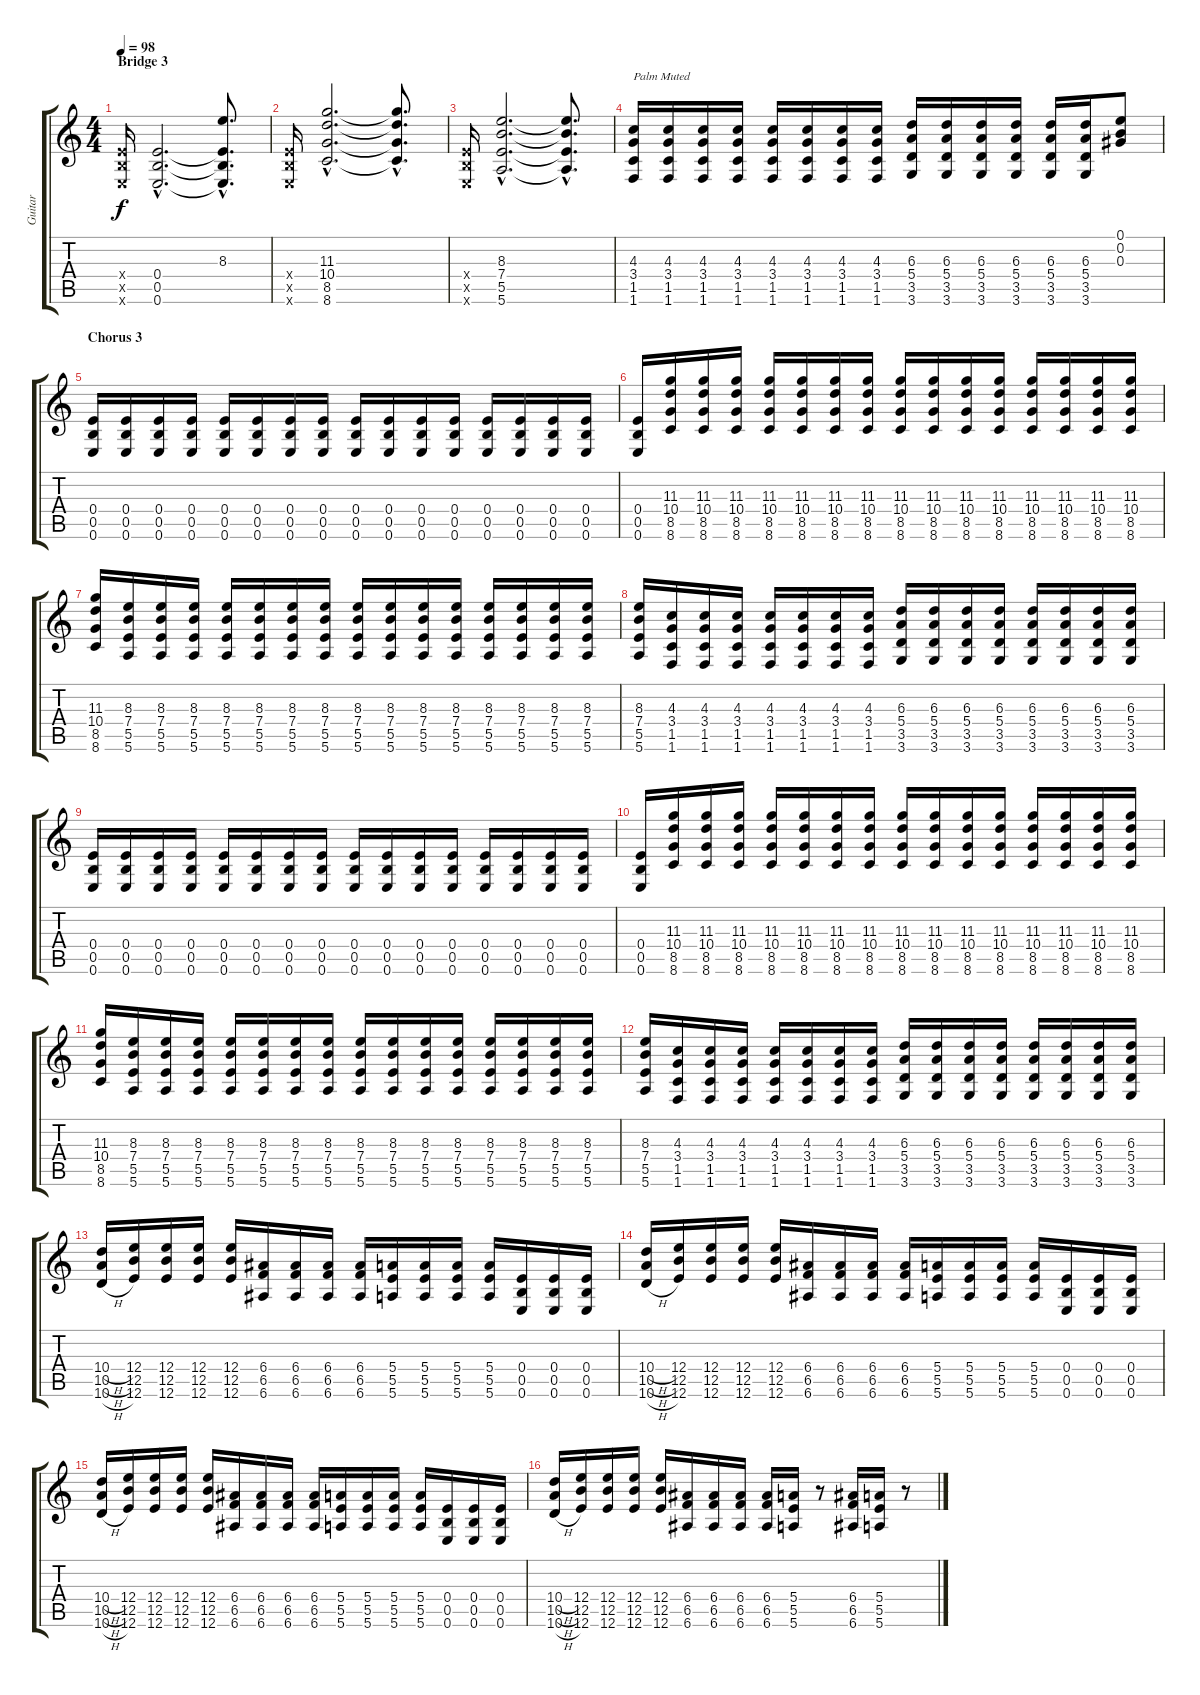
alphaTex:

\track ("Guitar " "Guitar ") {instrument distortionguitar}
\staff {score tabs}
\tuning (E4 B3 Ab3 E3 B2 E2) {hide}
\ts (4 4)
\section ("" "Bridge 3")
\tempo 98
\clef g2
\ks c
(0.4{x} 0.5{x} 0.6{x}).16{dy f} (0.4{hac} 0.5{hac} 0.6{hac}).2{d} (8.3{hac t} 0.4{hac t} 0.5{hac t} 0.6{hac t}).8{d} |
(0.4{x} 0.5{x} 0.6{x}).16 (11.3{hac} 10.4{hac} 8.5{hac} 8.6{hac}).2{d} (11.3{hac t} 10.4{hac t} 8.5{hac t} 8.6{hac t}).8{d} |
(0.4{x} 0.5{x} 0.6{x}).16 (8.3{hac} 7.4{hac} 5.5{hac} 5.6{hac}).2{d} (8.3{hac t} 7.4{hac t} 5.5{hac t} 5.6{hac t}).8{d} |
(4.3 3.4 1.5 1.6).16{txt "Palm Muted"} (4.3 3.4 1.5 1.6).16 (4.3 3.4 1.5 1.6).16 (4.3 3.4 1.5 1.6).16 (4.3 3.4 1.5 1.6).16 (4.3 3.4 1.5 1.6).16 (4.3 3.4 1.5 1.6).16 (4.3 3.4 1.5 1.6).16 (6.3 5.4 3.5 3.6).16 (6.3 5.4 3.5 3.6).16 (6.3 5.4 3.5 3.6).16 (6.3 5.4 3.5 3.6).16 (6.3 5.4 3.5 3.6).16 (6.3 5.4 3.5 3.6).16 (0.1 0.2 0.3).8 |
\section ("" "Chorus 3")
(0.4 0.5 0.6).16 (0.4 0.5 0.6).16 (0.4 0.5 0.6).16 (0.4 0.5 0.6).16 (0.4 0.5 0.6).16 (0.4 0.5 0.6).16 (0.4 0.5 0.6).16 (0.4 0.5 0.6).16 (0.4 0.5 0.6).16 (0.4 0.5 0.6).16 (0.4 0.5 0.6).16 (0.4 0.5 0.6).16 (0.4 0.5 0.6).16 (0.4 0.5 0.6).16 (0.4 0.5 0.6).16 (0.4 0.5 0.6).16 |
(0.4 0.5 0.6).16 (11.3 10.4 8.5 8.6).16 (11.3 10.4 8.5 8.6).16 (11.3 10.4 8.5 8.6).16 (11.3 10.4 8.5 8.6).16 (11.3 10.4 8.5 8.6).16 (11.3 10.4 8.5 8.6).16 (11.3 10.4 8.5 8.6).16 (11.3 10.4 8.5 8.6).16 (11.3 10.4 8.5 8.6).16 (11.3 10.4 8.5 8.6).16 (11.3 10.4 8.5 8.6).16 (11.3 10.4 8.5 8.6).16 (11.3 10.4 8.5 8.6).16 (11.3 10.4 8.5 8.6).16 (11.3 10.4 8.5 8.6).16 |
(11.3 10.4 8.5 8.6).16 (8.3 7.4 5.5 5.6).16 (8.3 7.4 5.5 5.6).16 (8.3 7.4 5.5 5.6).16 (8.3 7.4 5.5 5.6).16 (8.3 7.4 5.5 5.6).16 (8.3 7.4 5.5 5.6).16 (8.3 7.4 5.5 5.6).16 (8.3 7.4 5.5 5.6).16 (8.3 7.4 5.5 5.6).16 (8.3 7.4 5.5 5.6).16 (8.3 7.4 5.5 5.6).16 (8.3 7.4 5.5 5.6).16 (8.3 7.4 5.5 5.6).16 (8.3 7.4 5.5 5.6).16 (8.3 7.4 5.5 5.6).16 |
(8.3 7.4 5.5 5.6).16 (4.3 3.4 1.5 1.6).16 (4.3 3.4 1.5 1.6).16 (4.3 3.4 1.5 1.6).16 (4.3 3.4 1.5 1.6).16 (4.3 3.4 1.5 1.6).16 (4.3 3.4 1.5 1.6).16 (4.3 3.4 1.5 1.6).16 (6.3 5.4 3.5 3.6).16 (6.3 5.4 3.5 3.6).16 (6.3 5.4 3.5 3.6).16 (6.3 5.4 3.5 3.6).16 (6.3 5.4 3.5 3.6).16 (6.3 5.4 3.5 3.6).16 (6.3 5.4 3.5 3.6).16 (6.3 5.4 3.5 3.6).16 |
(0.4 0.5 0.6).16 (0.4 0.5 0.6).16 (0.4 0.5 0.6).16 (0.4 0.5 0.6).16 (0.4 0.5 0.6).16 (0.4 0.5 0.6).16 (0.4 0.5 0.6).16 (0.4 0.5 0.6).16 (0.4 0.5 0.6).16 (0.4 0.5 0.6).16 (0.4 0.5 0.6).16 (0.4 0.5 0.6).16 (0.4 0.5 0.6).16 (0.4 0.5 0.6).16 (0.4 0.5 0.6).16 (0.4 0.5 0.6).16 |
(0.4 0.5 0.6).16 (11.3 10.4 8.5 8.6).16 (11.3 10.4 8.5 8.6).16 (11.3 10.4 8.5 8.6).16 (11.3 10.4 8.5 8.6).16 (11.3 10.4 8.5 8.6).16 (11.3 10.4 8.5 8.6).16 (11.3 10.4 8.5 8.6).16 (11.3 10.4 8.5 8.6).16 (11.3 10.4 8.5 8.6).16 (11.3 10.4 8.5 8.6).16 (11.3 10.4 8.5 8.6).16 (11.3 10.4 8.5 8.6).16 (11.3 10.4 8.5 8.6).16 (11.3 10.4 8.5 8.6).16 (11.3 10.4 8.5 8.6).16 |
(11.3 10.4 8.5 8.6).16 (8.3 7.4 5.5 5.6).16 (8.3 7.4 5.5 5.6).16 (8.3 7.4 5.5 5.6).16 (8.3 7.4 5.5 5.6).16 (8.3 7.4 5.5 5.6).16 (8.3 7.4 5.5 5.6).16 (8.3 7.4 5.5 5.6).16 (8.3 7.4 5.5 5.6).16 (8.3 7.4 5.5 5.6).16 (8.3 7.4 5.5 5.6).16 (8.3 7.4 5.5 5.6).16 (8.3 7.4 5.5 5.6).16 (8.3 7.4 5.5 5.6).16 (8.3 7.4 5.5 5.6).16 (8.3 7.4 5.5 5.6).16 |
(8.3 7.4 5.5 5.6).16 (4.3 3.4 1.5 1.6).16 (4.3 3.4 1.5 1.6).16 (4.3 3.4 1.5 1.6).16 (4.3 3.4 1.5 1.6).16 (4.3 3.4 1.5 1.6).16 (4.3 3.4 1.5 1.6).16 (4.3 3.4 1.5 1.6).16 (6.3 5.4 3.5 3.6).16 (6.3 5.4 3.5 3.6).16 (6.3 5.4 3.5 3.6).16 (6.3 5.4 3.5 3.6).16 (6.3 5.4 3.5 3.6).16 (6.3 5.4 3.5 3.6).16 (6.3 5.4 3.5 3.6).16 (6.3 5.4 3.5 3.6).16 |
(10.4{h} 10.5{h} 10.6{h}).16 (12.4 12.5 12.6).16 (12.4 12.5 12.6).16 (12.4 12.5 12.6).16 (12.4 12.5 12.6).16 (6.4 6.5 6.6).16 (6.4 6.5 6.6).16 (6.4 6.5 6.6).16 (6.4 6.5 6.6).16 (5.4 5.5 5.6).16 (5.4 5.5 5.6).16 (5.4 5.5 5.6).16 (5.4 5.5 5.6).16 (0.4 0.5 0.6).16 (0.4 0.5 0.6).16 (0.4 0.5 0.6).16 |
(10.4{h} 10.5{h} 10.6{h}).16 (12.4 12.5 12.6).16 (12.4 12.5 12.6).16 (12.4 12.5 12.6).16 (12.4 12.5 12.6).16 (6.4 6.5 6.6).16 (6.4 6.5 6.6).16 (6.4 6.5 6.6).16 (6.4 6.5 6.6).16 (5.4 5.5 5.6).16 (5.4 5.5 5.6).16 (5.4 5.5 5.6).16 (5.4 5.5 5.6).16 (0.4 0.5 0.6).16 (0.4 0.5 0.6).16 (0.4 0.5 0.6).16 |
(10.4{h} 10.5{h} 10.6{h}).16 (12.4 12.5 12.6).16 (12.4 12.5 12.6).16 (12.4 12.5 12.6).16 (12.4 12.5 12.6).16 (6.4 6.5 6.6).16 (6.4 6.5 6.6).16 (6.4 6.5 6.6).16 (6.4 6.5 6.6).16 (5.4 5.5 5.6).16 (5.4 5.5 5.6).16 (5.4 5.5 5.6).16 (5.4 5.5 5.6).16 (0.4 0.5 0.6).16 (0.4 0.5 0.6).16 (0.4 0.5 0.6).16 |
(10.4{h} 10.5{h} 10.6{h}).16 (12.4 12.5 12.6).16 (12.4 12.5 12.6).16 (12.4 12.5 12.6).16 (12.4 12.5 12.6).16 (6.4 6.5 6.6).16 (6.4 6.5 6.6).16 (6.4 6.5 6.6).16 (6.4 6.5 6.6).16 (5.4 5.5 5.6).16 r.8 (6.4 6.5 6.6).16 (5.4 5.5 5.6).16 r.8
